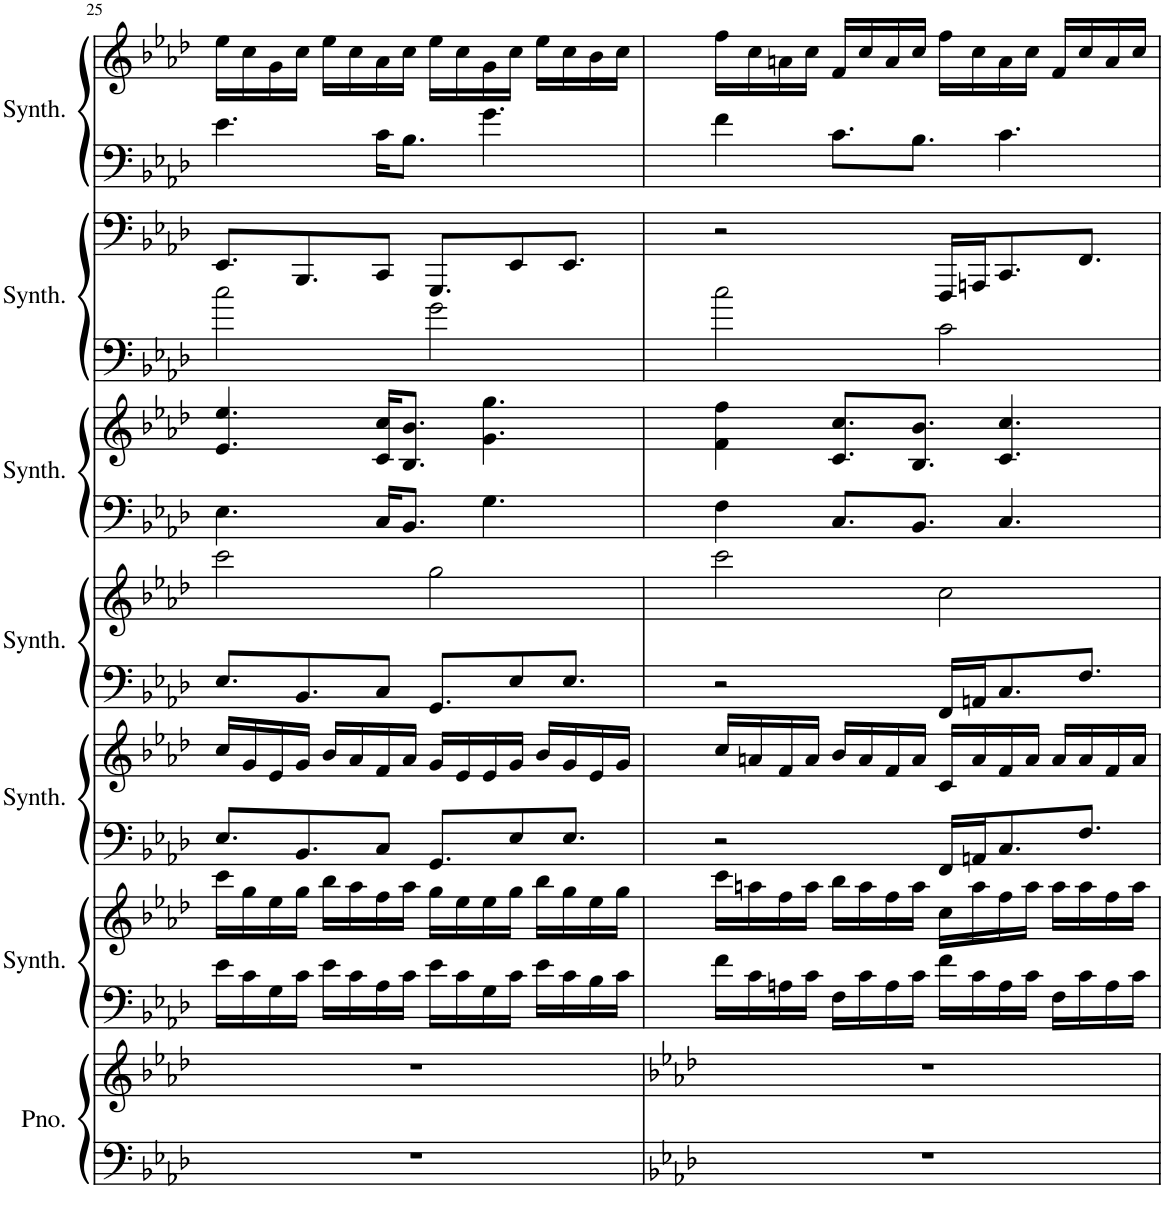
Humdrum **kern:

**kern	**kern	**kern	**kern	**kern	**kern	**kern	**kern	**kern	**kern	**kern	**kern	**kern	**kern
*part7	*part7	*part6	*part6	*part5	*part5	*part4	*part4	*part3	*part3	*part2	*part2	*part1	*part1
*staff14	*staff13	*staff12	*staff11	*staff10	*staff9	*staff8	*staff7	*staff6	*staff5	*staff4	*staff3	*staff2	*staff1
*I"Piano	*	*I"Saw Synthesizer	*	*I"Square Synthesizer	*	*I"Metallic Synthesizer	*	*I"Poly Synthesizer	*	*I"New Age Synthesizer	*	*I"Saw Synthesizer	*
*I'Pno.	*	*I'Synth.	*	*I'Synth.	*	*I'Synth.	*	*I'Synth.	*	*I'Synth.	*	*I'Synth.	*
!!LO:PB:g=z
*clefF4	*clefG2	*clefF4	*clefG2	*clefF4	*clefG2	*clefF4	*clefG2	*clefF4	*clefG2	*clefF4	*clefF4	*clefF4	*clefG2
*k[b-e-a-d-]	*k[b-e-a-d-]	*k[b-e-a-d-]	*k[b-e-a-d-]	*k[b-e-a-d-]	*k[b-e-a-d-]	*k[b-e-a-d-]	*k[b-e-a-d-]	*k[b-e-a-d-]	*k[b-e-a-d-]	*k[b-e-a-d-]	*k[b-e-a-d-]	*k[b-e-a-d-]	*k[b-e-a-d-]
*M4/4	*M4/4	*M4/4	*M4/4	*M4/4	*M4/4	*M4/4	*M4/4	*M4/4	*M4/4	*M4/4	*M4/4	*M4/4	*M4/4
=25	=25	=25	=25	=25	=25	=25	=25	=25	=25	=25	=25	=25	=25
1r	1r	16e-\LL	16ccc\LL	8.E-/L	16cc/LL	8.E-/L	2ccc\	4.E-\	4.e-/ 4.ee-/	2cc\	8.EE-/L	4.e-\	16ee-\LL
.	.	16c\	16gg\	.	16g/	.	.	.	.	.	.	.	16cc\
.	.	16G\	16ee-\	.	16e-/	.	.	.	.	.	.	.	16g\
.	.	16c\JJ	16gg\JJ	8.BB-/	16g/JJ	8.BB-/	.	.	.	.	8.BBB-/	.	16cc\JJ
.	.	16e-\LL	16bb-\LL	.	16b-/LL	.	.	.	.	.	.	.	16ee-\LL
.	.	16c\	16aa-\	.	16a-/	.	.	.	.	.	.	.	16cc\
.	.	16A-\	16ff\	8C/J	16f/	8C/J	.	16C/KL	16c/ 16cc/KL	.	8CC/J	16c\KL	16a-\
.	.	16c\JJ	16aa-\JJ	.	16a-/JJ	.	.	8.BB-/J	8.B-/ 8.b-/J	.	.	8.B-\J	16cc\JJ
.	.	16e-\LL	16gg\LL	8.GG/L	16g/LL	8.GG/L	2gg\	.	.	2g\	8.GGG/L	.	16ee-\LL
.	.	16c\	16ee-\	.	16e-/	.	.	.	.	.	.	.	16cc\
.	.	16G\	16ee-\	.	16e-/	.	.	4.G\	4.g\ 4.gg\	.	.	4.g\	16g\
.	.	16c\JJ	16gg\JJ	8E-/	16g/JJ	8E-/	.	.	.	.	8EE-/	.	16cc\JJ
.	.	16e-\LL	16bb-\LL	.	16b-/LL	.	.	.	.	.	.	.	16ee-\LL
.	.	16c\	16gg\	8.E-/J	16g/	8.E-/J	.	.	.	.	8.EE-/J	.	16cc\
.	.	16B-\	16ee-\	.	16e-/	.	.	.	.	.	.	.	16b-\
.	.	16c\JJ	16gg\JJ	.	16g/JJ	.	.	.	.	.	.	.	16cc\JJ
=26	=26	=26	=26	=26	=26	=26	=26	=26	=26	=26	=26	=26	=26
*k[b-e-a-d-]	*k[b-e-a-d-]	*	*	*	*	*	*	*	*	*	*	*	*
1r	1r	16f\LL	16ccc\LL	2r	16cc/LL	2r	2ccc\	4F\	4f\ 4ff\	2cc\	2r	4f\	16ff\LL
.	.	16c\	16aan\	.	16an/	.	.	.	.	.	.	.	16cc\
.	.	16An\	16ff\	.	16f/	.	.	.	.	.	.	.	16an\
.	.	16c\JJ	16aa\JJ	.	16a/JJ	.	.	.	.	.	.	.	16cc\JJ
.	.	16F\LL	16bb-\LL	.	16b-/LL	.	.	8.C/L	8.c/ 8.cc/L	.	.	8.c\L	16f/LL
.	.	16c\	16aa\	.	16a/	.	.	.	.	.	.	.	16cc/
.	.	16A\	16ff\	.	16f/	.	.	.	.	.	.	.	16a/
.	.	16c\JJ	16aa\JJ	.	16a/JJ	.	.	8.BB-/J	8.B-/ 8.b-/J	.	.	8.B-\J	16cc/JJ
.	.	16f\LL	16cc\LL	16FF/LL	16c/LL	16FF/LL	2cc\	.	.	2c\	16FFF/LL	.	16ff\LL
.	.	16c\	16aa\	16AAn/J	16a/	16AAn/J	.	.	.	.	16AAAn/J	.	16cc\
.	.	16A\	16ff\	8.C/	16f/	8.C/	.	4.C/	4.c/ 4.cc/	.	8.CC/	4.c\	16a\
.	.	16c\JJ	16aa\JJ	.	16a/JJ	.	.	.	.	.	.	.	16cc\JJ
.	.	16F\LL	16aa\LL	.	16a/LL	.	.	.	.	.	.	.	16f/LL
.	.	16c\	16aa\	8.F/J	16a/	8.F/J	.	.	.	.	8.FF/J	.	16cc/
.	.	16A\	16ff\	.	16f/	.	.	.	.	.	.	.	16a/
.	.	16c\JJ	16aa\JJ	.	16a/JJ	.	.	.	.	.	.	.	16cc/JJ
=	=	=	=	=	=	=	=	=	=	=	=	=	=
*-	*-	*-	*-	*-	*-	*-	*-	*-	*-	*-	*-	*-	*-
